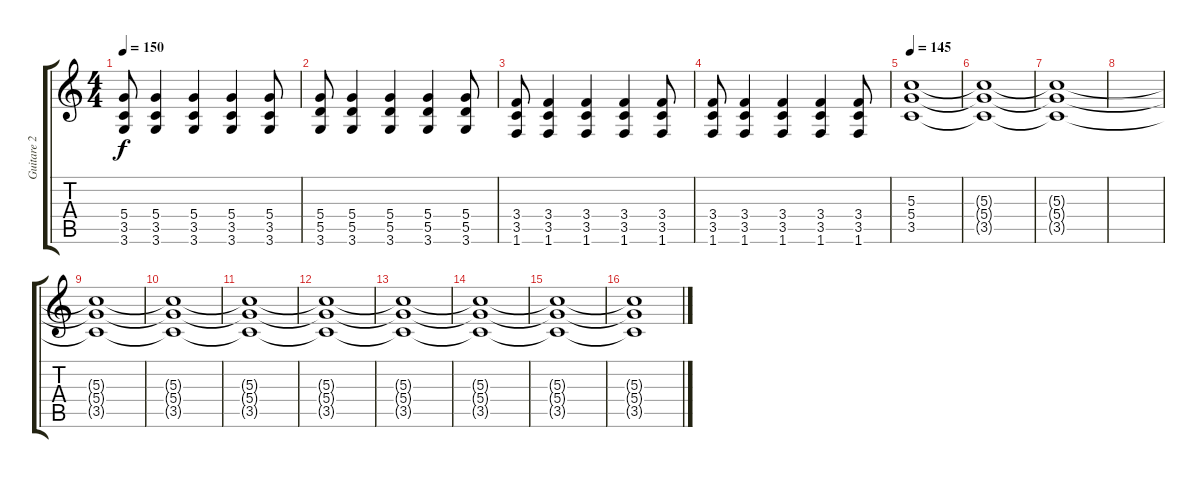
\track ("Guitare 2" "Guitare 2") {instrument distortionguitar}
\staff {score tabs}
\tuning (E4 B3 G3 D3 A2 E2) {hide}
\ts (4 4)
\tempo 150
\clef g2
\ks c
(5.4 3.5 3.6).8{dy f} (5.4 3.5 3.6).4 (5.4 3.5 3.6).4 (5.4 3.5 3.6).4 (5.4 3.5 3.6).8 |
(5.4 5.5 3.6).8 (5.4 5.5 3.6).4 (5.4 5.5 3.6).4 (5.4 5.5 3.6).4 (5.4 5.5 3.6).8 |
(3.4 3.5 1.6).8 (3.4 3.5 1.6).4 (3.4 3.5 1.6).4 (3.4 3.5 1.6).4 (3.4 3.5 1.6).8 |
(3.4 3.5 1.6).8 (3.4 3.5 1.6).4 (3.4 3.5 1.6).4 (3.4 3.5 1.6).4 (3.4 3.5 1.6).8 |
\tempo 145
(5.3 5.4 3.5).1{volume 3} |
(5.3{t} 5.4{t} 3.5{t}).1 |
(5.3{t} 5.4{t} 3.5{t}).1 |
|
(5.3{t} 5.4{t} 3.5{t}).1 |
(5.3{t} 5.4{t} 3.5{t}).1 |
(5.3{t} 5.4{t} 3.5{t}).1 |
(5.3{t} 5.4{t} 3.5{t}).1 |
(5.3{t} 5.4{t} 3.5{t}).1 |
(5.3{t} 5.4{t} 3.5{t}).1 |
(5.3{t} 5.4{t} 3.5{t}).1 |
(5.3{t} 5.4{t} 3.5{t}).1
